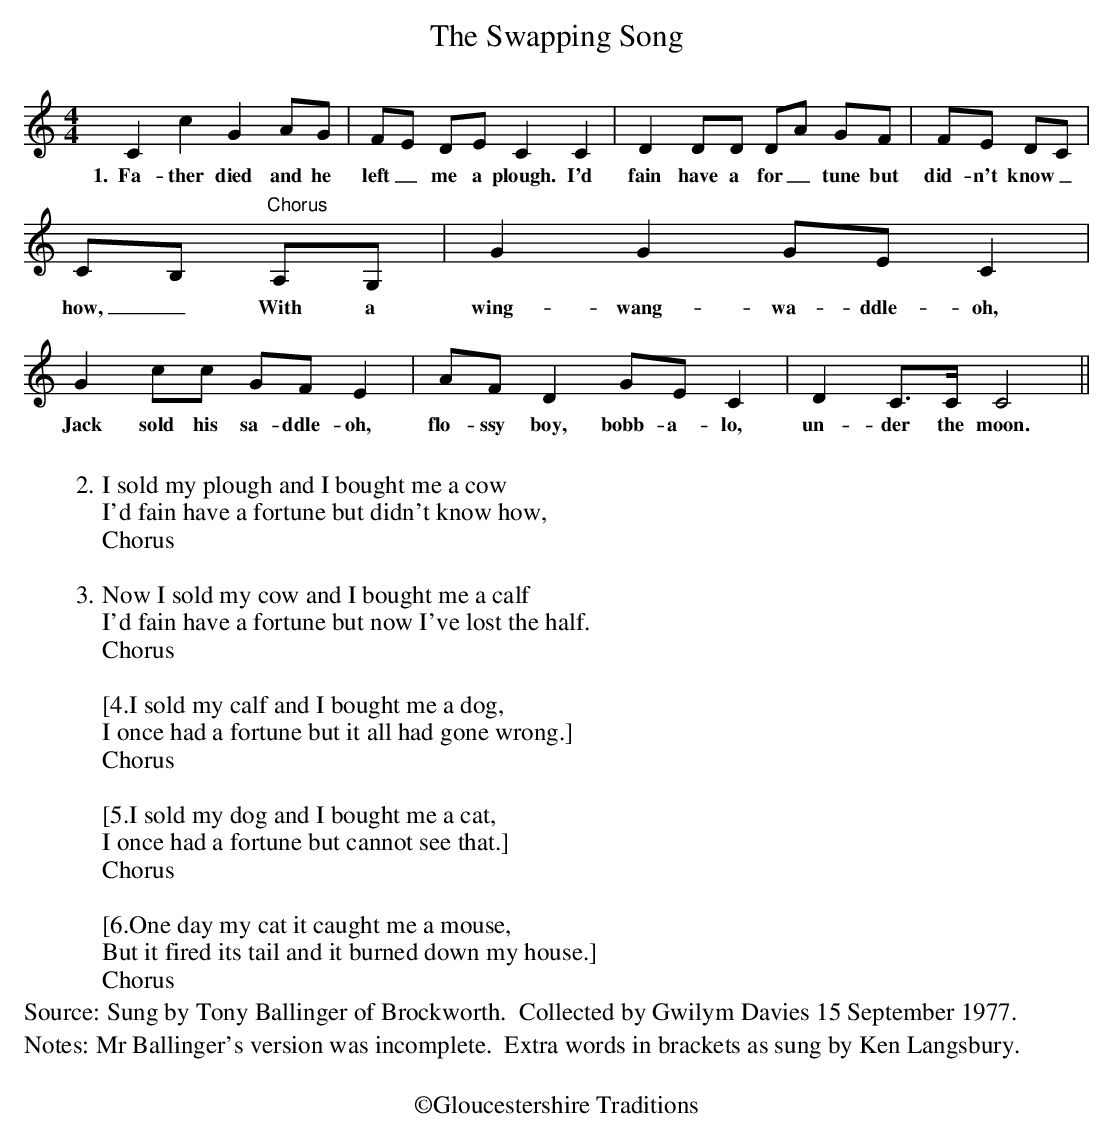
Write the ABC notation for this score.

X:1
T: The Swapping Song
M: 4/4
L:  1/4
K: C
CcGA/G/|F/E/ D/E/CC|D D/D/ D/A/ G/F/|F/E/ D/C/|
w:1.~~Fa-ther died and he left_ me a plough.  I'd fain have a for_tune but did-n't know_
C/B,/ "Chorus"A,/G,/| GGG/E/C|Gc/c/ G/F/ E|A/F/DG/E/C|DC/>C/C2||
w:how,_ With a wing-wang- wa-ddle-oh, Jack sold his sa-ddle-oh, flo-ssy boy, bobb-a-lo, un-der the moon.
W:
W:2.  I sold my plough and I bought me a cow
W: I'd fain have a fortune but didn't know how,
W:Chorus
W:
W: 3.  Now I sold my cow and I bought me a calf
W: I'd fain have a fortune but now I've lost the half.
W: Chorus
W:
W:[4.I sold my calf and I bought me a dog,
W:I once had a fortune but it all had gone wrong.]
W:Chorus
W:
W:[5.I sold my dog and I bought me a cat,
W:I once had a fortune but cannot see that.]
W:Chorus
W:
W:[6.One day my cat it caught me a mouse,
W:But it fired its tail and it burned down my house.]
W:Chorus
